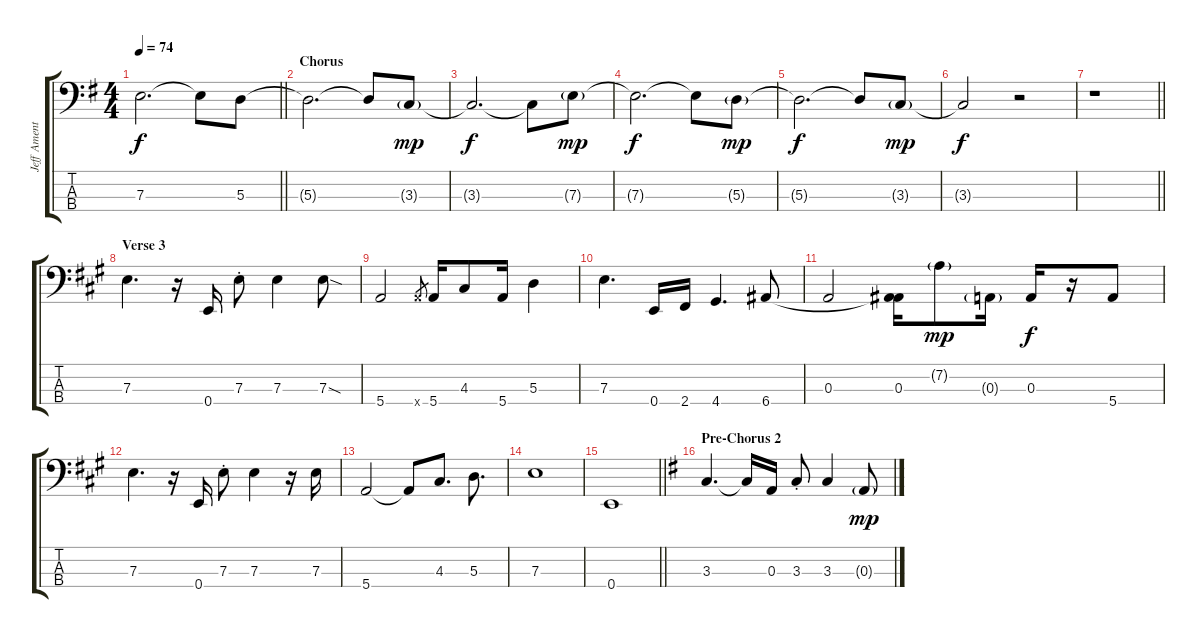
\track ("Jeff Ament" "Jeff Ament") {instrument electricbassfinger}
\staff {score tabs}
\tuning (G2 D2 A1 E1) {hide}
\ts (4 4)
\tempo 74
\clef f4
\barLineRight lightlight
\ks eminor
7.3.2{d dy f} 7.3{t}.8 5.3.8 |
\section ("" "Chorus")
5.3{t}.2{d} 5.3{t}.8 3.3{g}.8{dy mp} |
3.3{t}.2{d dy f} 3.3{t}.8 7.3{g}.8{dy mp} |
7.3{t}.2{d dy f} 7.3{t}.8 5.3{g}.8{dy mp} |
5.3{t}.2{d dy f} 5.3{t}.8 3.3{g}.8{dy mp} |
3.3{t}.2{dy f} r.2 |
\barLineRight lightlight
r.1 |
\section ("" "Verse 3")
\ks a
7.3.4{d} r.16 0.4.16 7.3{st}.8 7.3.4 7.3{sod}.8 |
5.4.2 5.4{x}.8{gr} 5.4.16 4.3.8 5.4.16 5.3.4 |
7.3.4{d} 0.4.16 2.4.16 4.4.4{d} 6.4.8 |
0.3.2 (0.3 6.4{t}).16 7.2{g}.8{dy mp} 0.3{g}.16 0.3.16{dy f} r.16 5.4.8 |
7.3.4{d} r.16 0.4.16 7.3{st}.8 7.3.4 r.16 7.3.16 |
5.4.2 5.4{t}.8 4.3.8{d} 5.3.8{d} |
7.3.1 |
\barLineRight lightlight
0.4.1 |
\section ("" "Pre-Chorus 2")
\ks eminor
3.3.4{d} 3.3{t}.16 0.3.16 3.3{st}.8 3.3.4 0.3{g}.8{dy mp}
